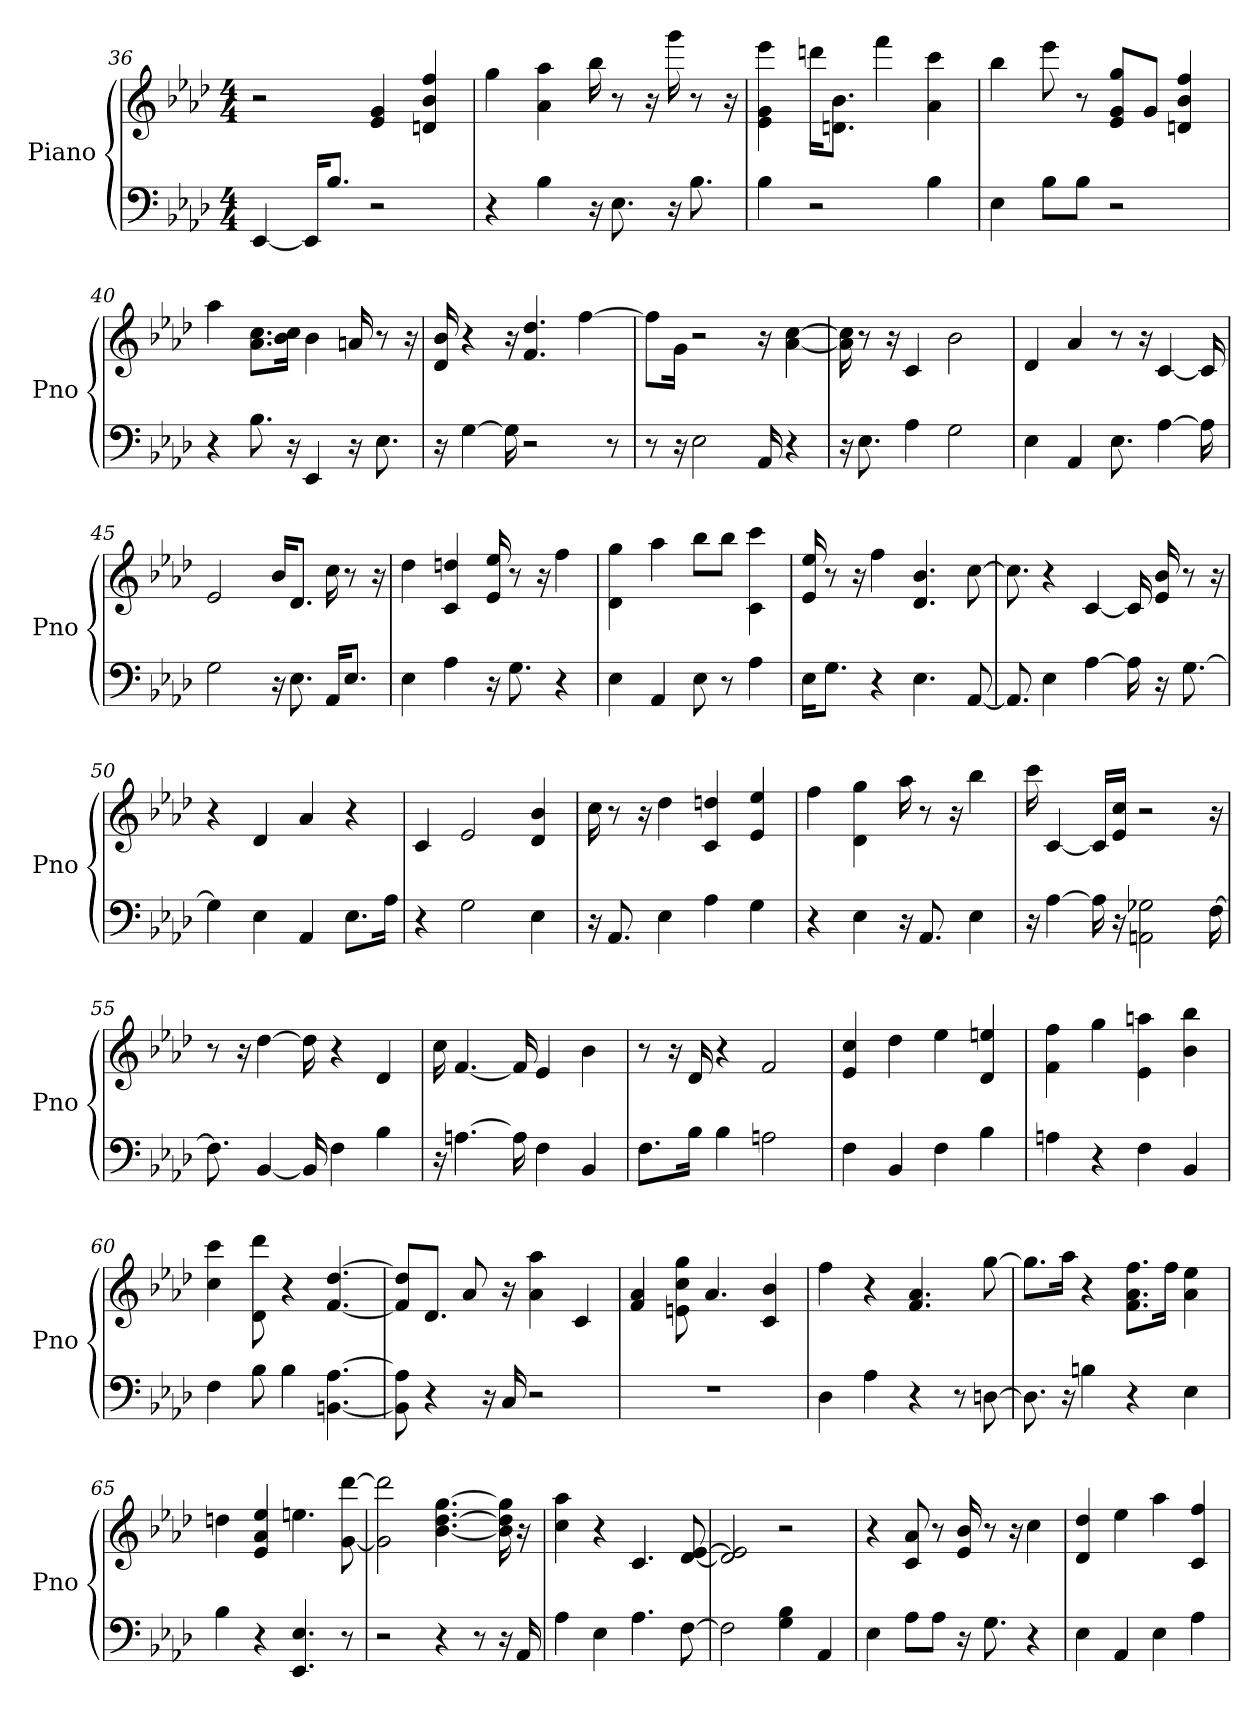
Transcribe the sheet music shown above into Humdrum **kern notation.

**kern	**kern
*part1	*part1
*staff2	*staff1
*I"Piano	*
*I'Pno	*
*clefF4	*clefG2
*k[b-e-a-d-]	*k[b-e-a-d-]
*A-:	*A-:
*M4/4	*M4/4
=36	=36
[4EE-	2r
16EE-/KL]	.
8.B-/J	.
2r	4g 4e-
.	4ff 4d 4b-
=37	=37
4r	4gg
4B-	4aa- 4a-
16r	16bb-
8.E-	8r
.	16r
16r	16ggg
8.B-	8r
.	16r
=38	=38
4B-	4eee- 4g 4e-
2r	16ddd\KL
.	8.d\ 8.b-\J
.	4fff
4B-	4ccc 4a-
=39	=39
4E-	4bb-
8B-\L	8eee-
8B-\J	8r
2r	8g/ 8gg/ 8e-/L
.	8g/J
.	4b- 4ff 4d
=40	=40
4r	4aa-
8.B-	8.cc\ 8.a-\L
16r	16b-\ 16cc\Jk
4EE-	4b-
16r	16a
8.E-	8r
.	16r
=41	=41
16r	16d- 16b-
[4G	4r
16G]	16r
2r	4.dd- 4.f
.	[4ff
8r	.
=42	=42
8r	8ff\L]
16r	16g\Jk
2E-	2r
16AA-	16r
4r	[4a- [4cc
=43	=43
16r	16a-] 16cc]
8.E-	8r
.	16r
4A-	4c
2G	2b-
=44	=44
4E-	4d-
4AA-	4a-
8.E-	8r
.	16r
[4A-	[4c
16A-]	16c]
=45	=45
2G	2e-
16r	16b-/KL
8.E-	8.d-/J
16AA-/KL	16cc
8.E-/J	8r
.	16r
=46	=46
4E-	4dd-
4A-	4dd 4c
16r	16ee- 16e-
8.G	8r
.	16r
4r	4ff
=47	=47
4E-	4gg 4d-
4AA-	4aa-
8E-	8bb-\L
8r	8bb-\J
4A-	4c 4ccc
=48	=48
16E-\KL	16ee- 16e-
8.G\J	8r
.	16r
4r	4ff
4.E-	4.b- 4.d-
[8AA-	[8cc
=49	=49
8.AA-]	8.cc]
4E-	4r
[4A-	[4c
16A-]	16c]
16r	16b- 16e-
[8.G	8r
.	16r
=50	=50
4G]	4r
4E-	4d-
4AA-	4a-
8.E-\L	4r
16A-\Jk	.
=51	=51
4r	4c
2G	2e-
4E-	4b- 4d-
=52	=52
16r	16cc
8.AA-	8r
.	16r
4E-	4dd-
4A-	4dd 4c
4G	4ee- 4e-
=53	=53
4r	4ff
4E-	4d- 4gg
16r	16aa-
8.AA-	8r
.	16r
4E-	4bb-
=54	=54
16r	16ccc
[4A-	[4c
16A-]	16c/LL]
16r	16e-/ 16cc/JJ
2AA 2G-	2r
[16F	16r
=55	=55
8.F]	8r
.	16r
[4BB-	[4dd-
16BB-]	16dd-]
4F	4r
4B-	4d-
=56	=56
16r	16cc
[4.A	[4.f
16A]	16f]
4F	4e-
4BB-	4b-
=57	=57
8.F\L	8r
.	16r
16B-\Jk	16d-
4B-	4r
2A	2f
=58	=58
4F	4cc 4e-
4BB-	4dd-
4F	4ee-
4B-	4d- 4ee
=59	=59
4A	4ff 4f
4r	4gg
4F	4aa 4e-
4BB-	4bb- 4b-
=60	=60
4F	4ccc 4cc
8B-	8ddd- 8d-
4B-	4r
[4.A- [4.BB	[4.dd- [4.f
=61	=61
8A-] 8BB]	8dd-]/ 8f]/L
4r	8.d-/J
.	8a-
16r	.
16C	16r
2r	4aa- 4a-
.	4c
=62	=62
1r	4a- 4f
.	8gg 8cc 8e
.	4.a-
.	4b- 4c
=63	=63
4D-	4ff
4A-	4r
4r	4.a- 4.f
8r	.
[8D	[8gg
=64	=64
8.D]	8.gg\L]
16r	16aa-\Jk
4B	4r
4r	8.ff\ 8.f\ 8.a-\L
.	16ff\Jk
4E-	4a- 4ee-
=65	=65
4B-	4dd
4r	4a- 4ee- 4e-
4.E- 4.EE-	4.ee
8r	[8ddd- [8g
=66	=66
2r	2ddd-] 2g]
4r	[4.dd- [4.b- [4.gg
8r	.
16r	16dd-] 16b-] 16gg]
16AA-	16r
=67	=67
4A-	4aa- 4cc
4E-	4r
4.A-	4.c
[8F	[8e- [8d-
=68	=68
2F]	2e-] 2d-]
4G 4B-	2r
4AA-	.
=69	=69
4E-	4r
8A-\L	8a- 8c
8A-\J	8r
16r	16b- 16e-
8.G	8r
.	16r
4r	4cc
=70	=70
4E-	4dd- 4d-
4AA-	4ee-
4E-	4aa-
4A-	4ff 4c
=	=
*-	*-
